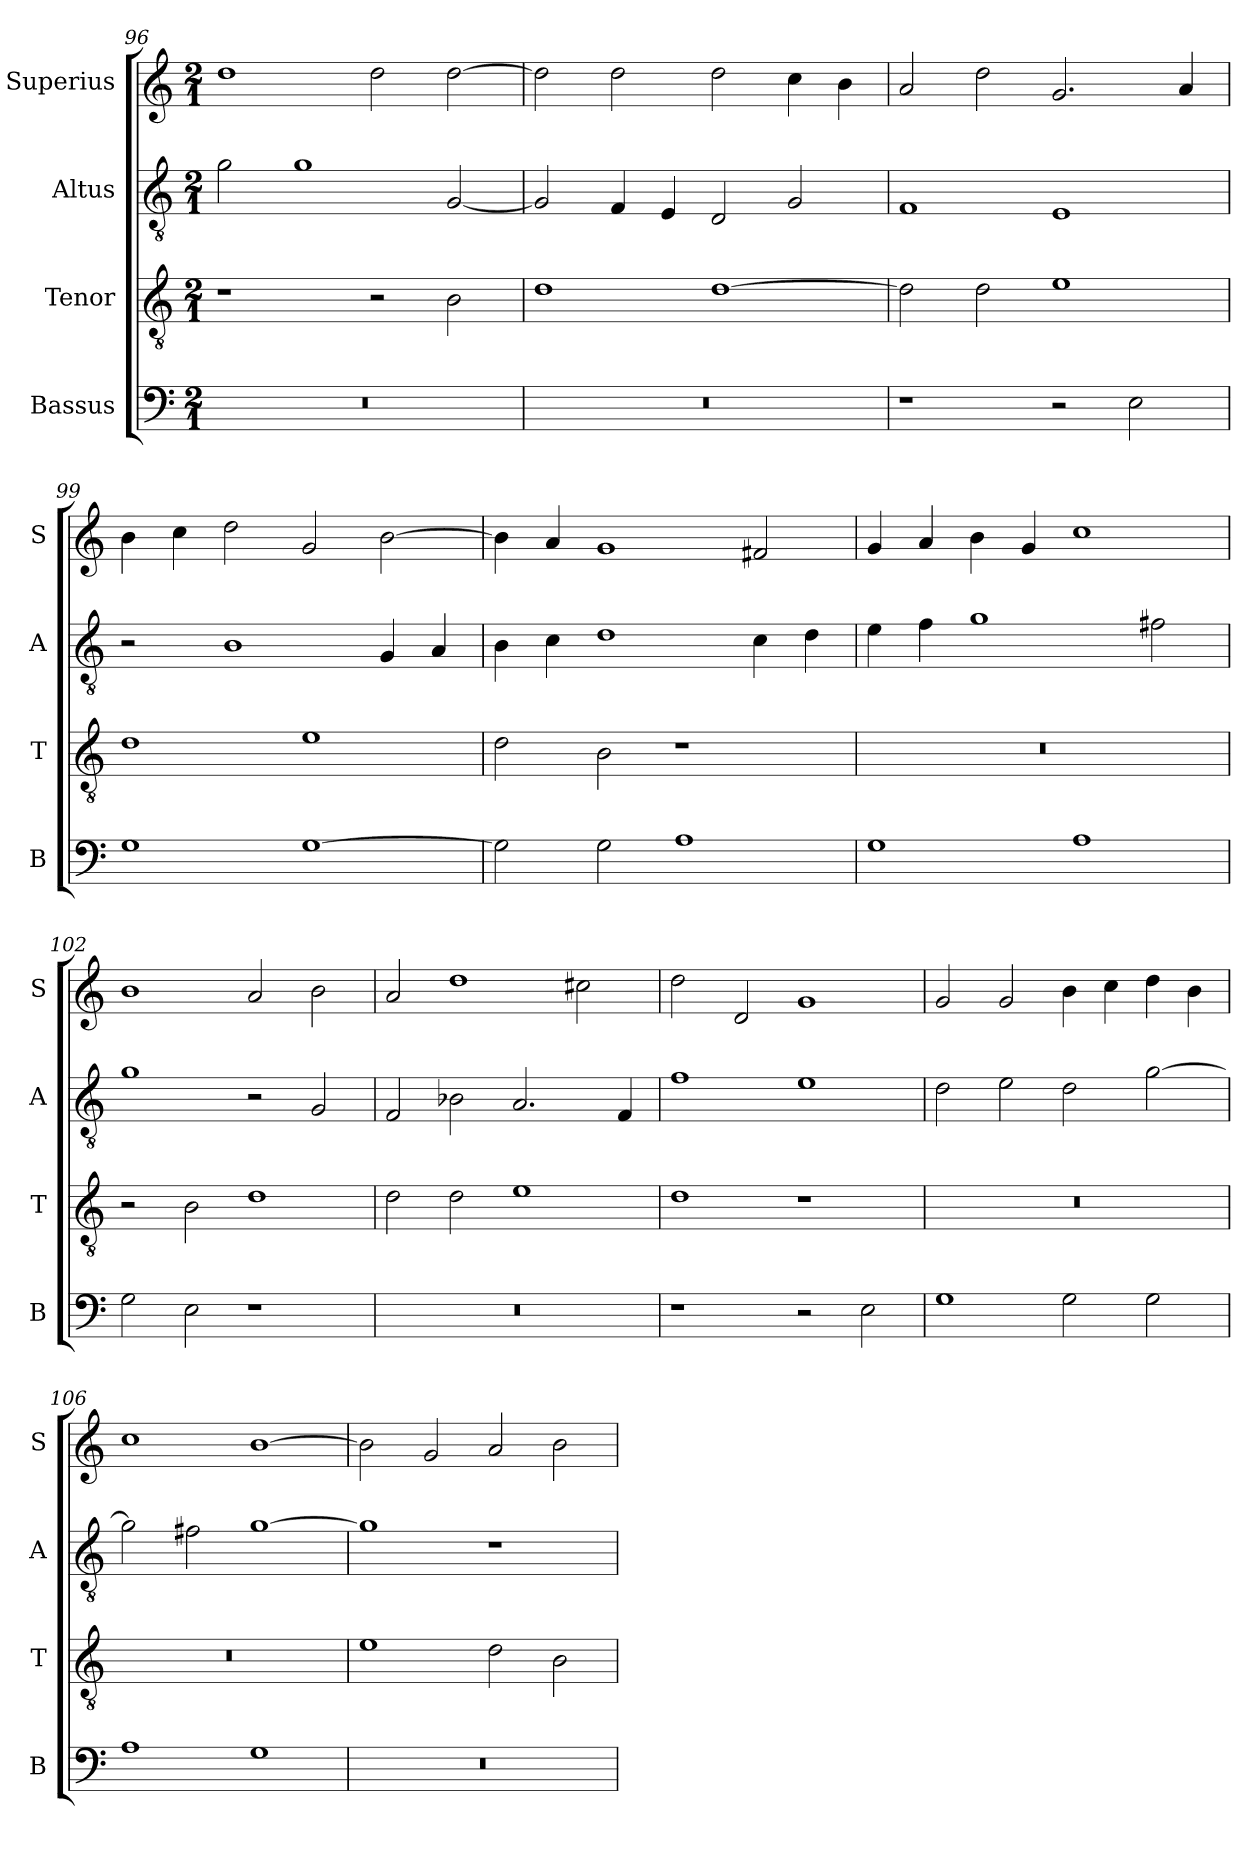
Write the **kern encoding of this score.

**kern	**kern	**kern	**kern
*part4	*part3	*part2	*part1
*staff4	*staff3	*staff2	*staff1
*I"Bassus	*I"Tenor	*I"Altus	*I"Superius
*I'B	*I'T	*I'A	*I'S
*clefF4	*clefGv2	*clefGv2	*clefG2
*k[]	*k[]	*k[]	*k[]
*C:	*C:	*C:	*C:
*M2/1	*M2/1	*M2/1	*M2/1
=96	=96	=96	=96
0r	1r	2g	1dd
.	.	1g	.
.	2r	.	2dd
.	2B	[2G	[2dd
=97	=97	=97	=97
0r	1d	2G]	2dd]
.	.	4F	2dd
.	.	4E	.
.	[1d	2D	2dd
.	.	2G	4cc
.	.	.	4b
=98	=98	=98	=98
1r	2d]	1F	2a
.	2d	.	2dd
2r	1e	1E	2.g
2E	.	.	.
.	.	.	4a
=99	=99	=99	=99
1G	1d	2r	4b
.	.	.	4cc
.	.	1B	2dd
[1G	1e	.	2g
.	.	4G	[2b
.	.	4A	.
=100	=100	=100	=100
2G]	2d	4B	4b]
.	.	4c	4a
2G	2B	1d	1g
1A	1r	.	.
.	.	4c	2f#X
.	.	4d	.
=101	=101	=101	=101
1G	0r	4e	4g
.	.	4f	4a
.	.	1g	4b
.	.	.	4g
1A	.	.	1cc
.	.	2f#X	.
=102	=102	=102	=102
2G	2r	1g	1b
2E	2B	.	.
1r	1d	2r	2a
.	.	2G	2b
=103	=103	=103	=103
0r	2d	2F	2a
.	2d	2B-X	1dd
.	1e	2.A	.
.	.	.	2cc#X
.	.	4F	.
=104	=104	=104	=104
1r	1d	1f	2dd
.	.	.	2d
2r	1r	1e	1g
2E	.	.	.
=105	=105	=105	=105
1G	0r	2d	2g
.	.	2e	2g
2G	.	2d	4b
.	.	.	4cc
2G	.	[2g	4dd
.	.	.	4b
=106	=106	=106	=106
1A	0r	2g]	1cc
.	.	2f#X	.
1G	.	[1g	[1b
=107	=107	=107	=107
0r	1e	1g]	2b]
.	.	.	2g
.	2d	1r	2a
.	2B	.	2b
=	=	=	=
*-	*-	*-	*-
